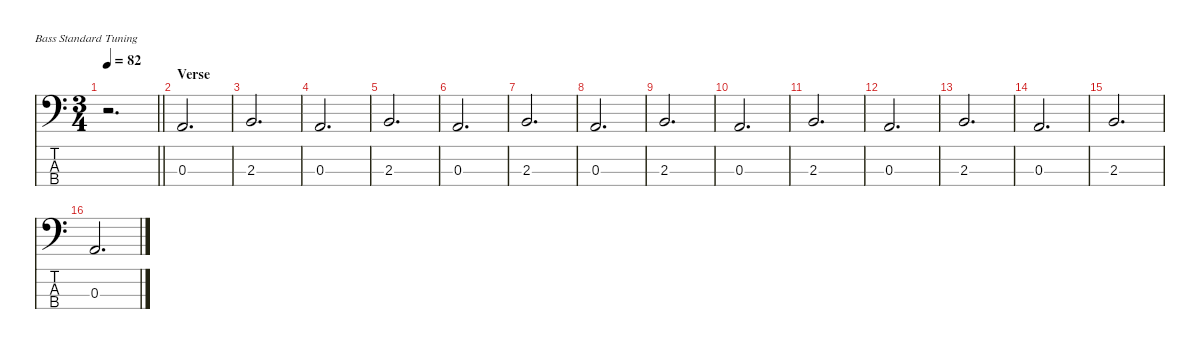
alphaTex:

\defaultSystemsLayout 4
\hideDynamics
\bracketExtendMode nobrackets
\singleTrackTrackNamePolicy hidden
\multiTrackTrackNamePolicy hidden
\firstSystemTrackNameMode fullname
\otherSystemsTrackNameOrientation horizontal
\track ("Bass" "el.bs.") {defaultSystemsLayout 4 instrument electricbassfinger}
\staff {score tabs}
\tuning (G2 D2 A1 E1)
\ts (3 4)
\tempo 82
\clef f4
\barLineRight lightlight
\ks c
r.2{d dy f beam Down} |
\section ("" "Verse")
0.3.2{d beam Up} |
2.3.2{d beam Up} |
0.3.2{d beam Up} |
2.3.2{d beam Up} |
0.3.2{d beam Up} |
2.3.2{d beam Up} |
0.3.2{d beam Up} |
2.3.2{d beam Up} |
0.3.2{d beam Up} |
2.3.2{d beam Up} |
0.3.2{d beam Up} |
2.3.2{d beam Up} |
0.3.2{d beam Up} |
2.3.2{d beam Up} |
0.3.2{d beam Up}
